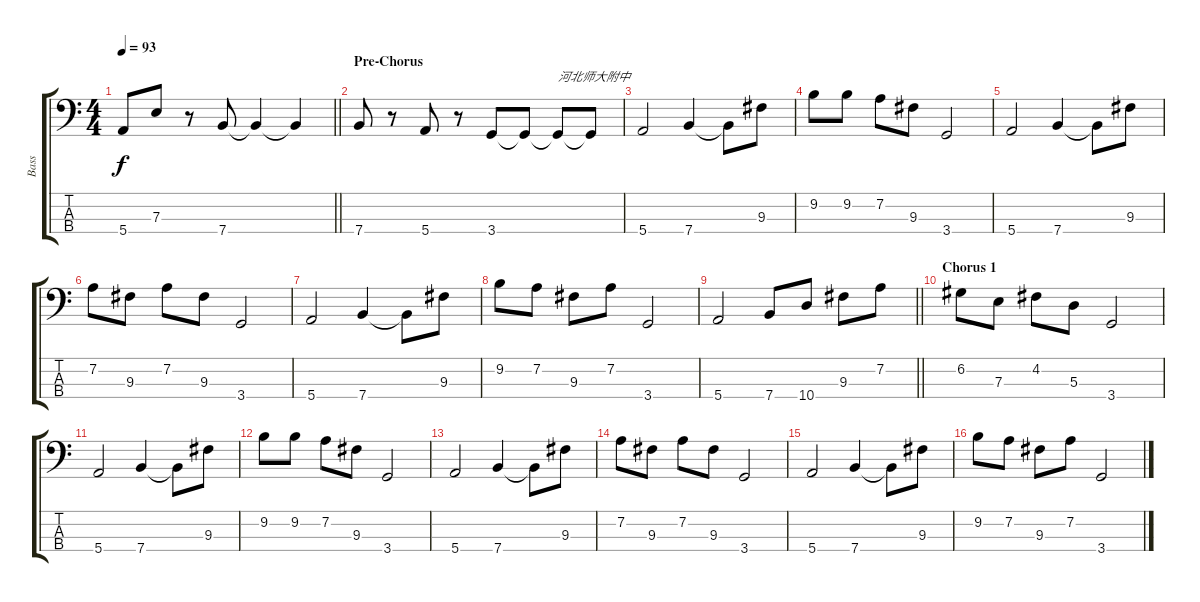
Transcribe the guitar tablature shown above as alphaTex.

\track ("Bass" "Bass") {instrument electricbassfinger}
\staff {score tabs}
\tuning (G2 D2 A1 E1) {hide}
\ts (4 4)
\tempo 93
\clef f4
\barLineRight lightlight
\ks c
5.4.8{dy f} 7.3.8 r.8 7.4.8 7.4{t}.4 7.4{t}.4 |
\section ("" "Pre-Chorus")
7.4.8 r.8 5.4.8 r.8 3.4.8 3.4{t}.8 3.4{t}.8{txt "河北师大附中"} 3.4{t}.8 |
5.4.2 7.4.4 7.4{t}.8 9.3.8 |
9.2.8 9.2.8 7.2.8 9.3.8 3.4.2 |
5.4.2 7.4.4 7.4{t}.8 9.3.8 |
7.2.8 9.3.8 7.2.8 9.3.8 3.4.2 |
5.4.2 7.4.4 7.4{t}.8 9.3.8 |
9.2.8 7.2.8 9.3.8 7.2.8 3.4.2 |
\barLineRight lightlight
5.4.2 7.4.8 10.4.8 9.3.8 7.2.8 |
\section ("" "Chorus 1")
6.2.8 7.3.8 4.2.8 5.3.8 3.4.2 |
5.4.2 7.4.4 7.4{t}.8 9.3.8 |
9.2.8 9.2.8 7.2.8 9.3.8 3.4.2 |
5.4.2 7.4.4 7.4{t}.8 9.3.8 |
7.2.8 9.3.8 7.2.8 9.3.8 3.4.2 |
5.4.2 7.4.4 7.4{t}.8 9.3.8 |
9.2.8 7.2.8 9.3.8 7.2.8 3.4.2
